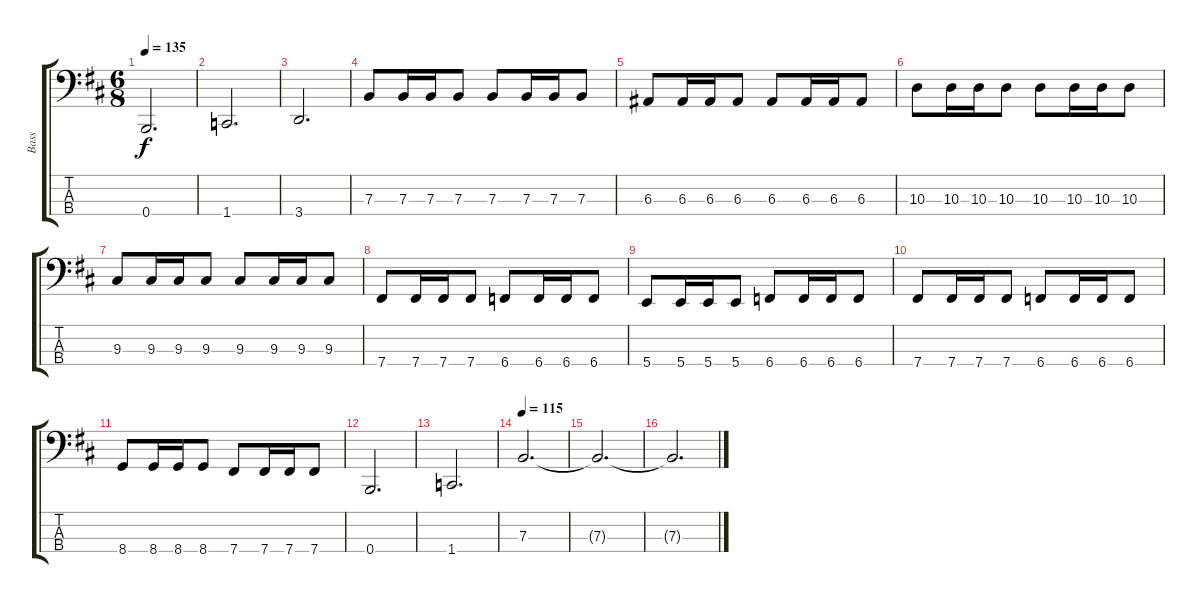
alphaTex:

\track ("Bass" "Bass") {instrument electricbasspick}
\staff {score tabs}
\tuning (D2 A1 E1 B0) {hide}
\ts (6 8)
\tempo 135
\clef f4
\ks bminor
0.4.2{d dy f} |
1.4.2{d} |
3.4.2{d} |
7.3.8 7.3.16 7.3.16 7.3.8 7.3.8 7.3.16 7.3.16 7.3.8 |
6.3.8 6.3.16 6.3.16 6.3.8 6.3.8 6.3.16 6.3.16 6.3.8 |
10.3.8 10.3.16 10.3.16 10.3.8 10.3.8 10.3.16 10.3.16 10.3.8 |
9.3.8 9.3.16 9.3.16 9.3.8 9.3.8 9.3.16 9.3.16 9.3.8 |
7.4.8 7.4.16 7.4.16 7.4.8 6.4.8 6.4.16 6.4.16 6.4.8 |
5.4.8 5.4.16 5.4.16 5.4.8 6.4.8 6.4.16 6.4.16 6.4.8 |
7.4.8 7.4.16 7.4.16 7.4.8 6.4.8 6.4.16 6.4.16 6.4.8 |
8.4.8 8.4.16 8.4.16 8.4.8 7.4.8 7.4.16 7.4.16 7.4.8 |
0.4.2{d} |
1.4.2{d} |
\tempo 115
7.3.2{d} |
7.3{t}.2{d volume 0} |
7.3{t}.2{d}
